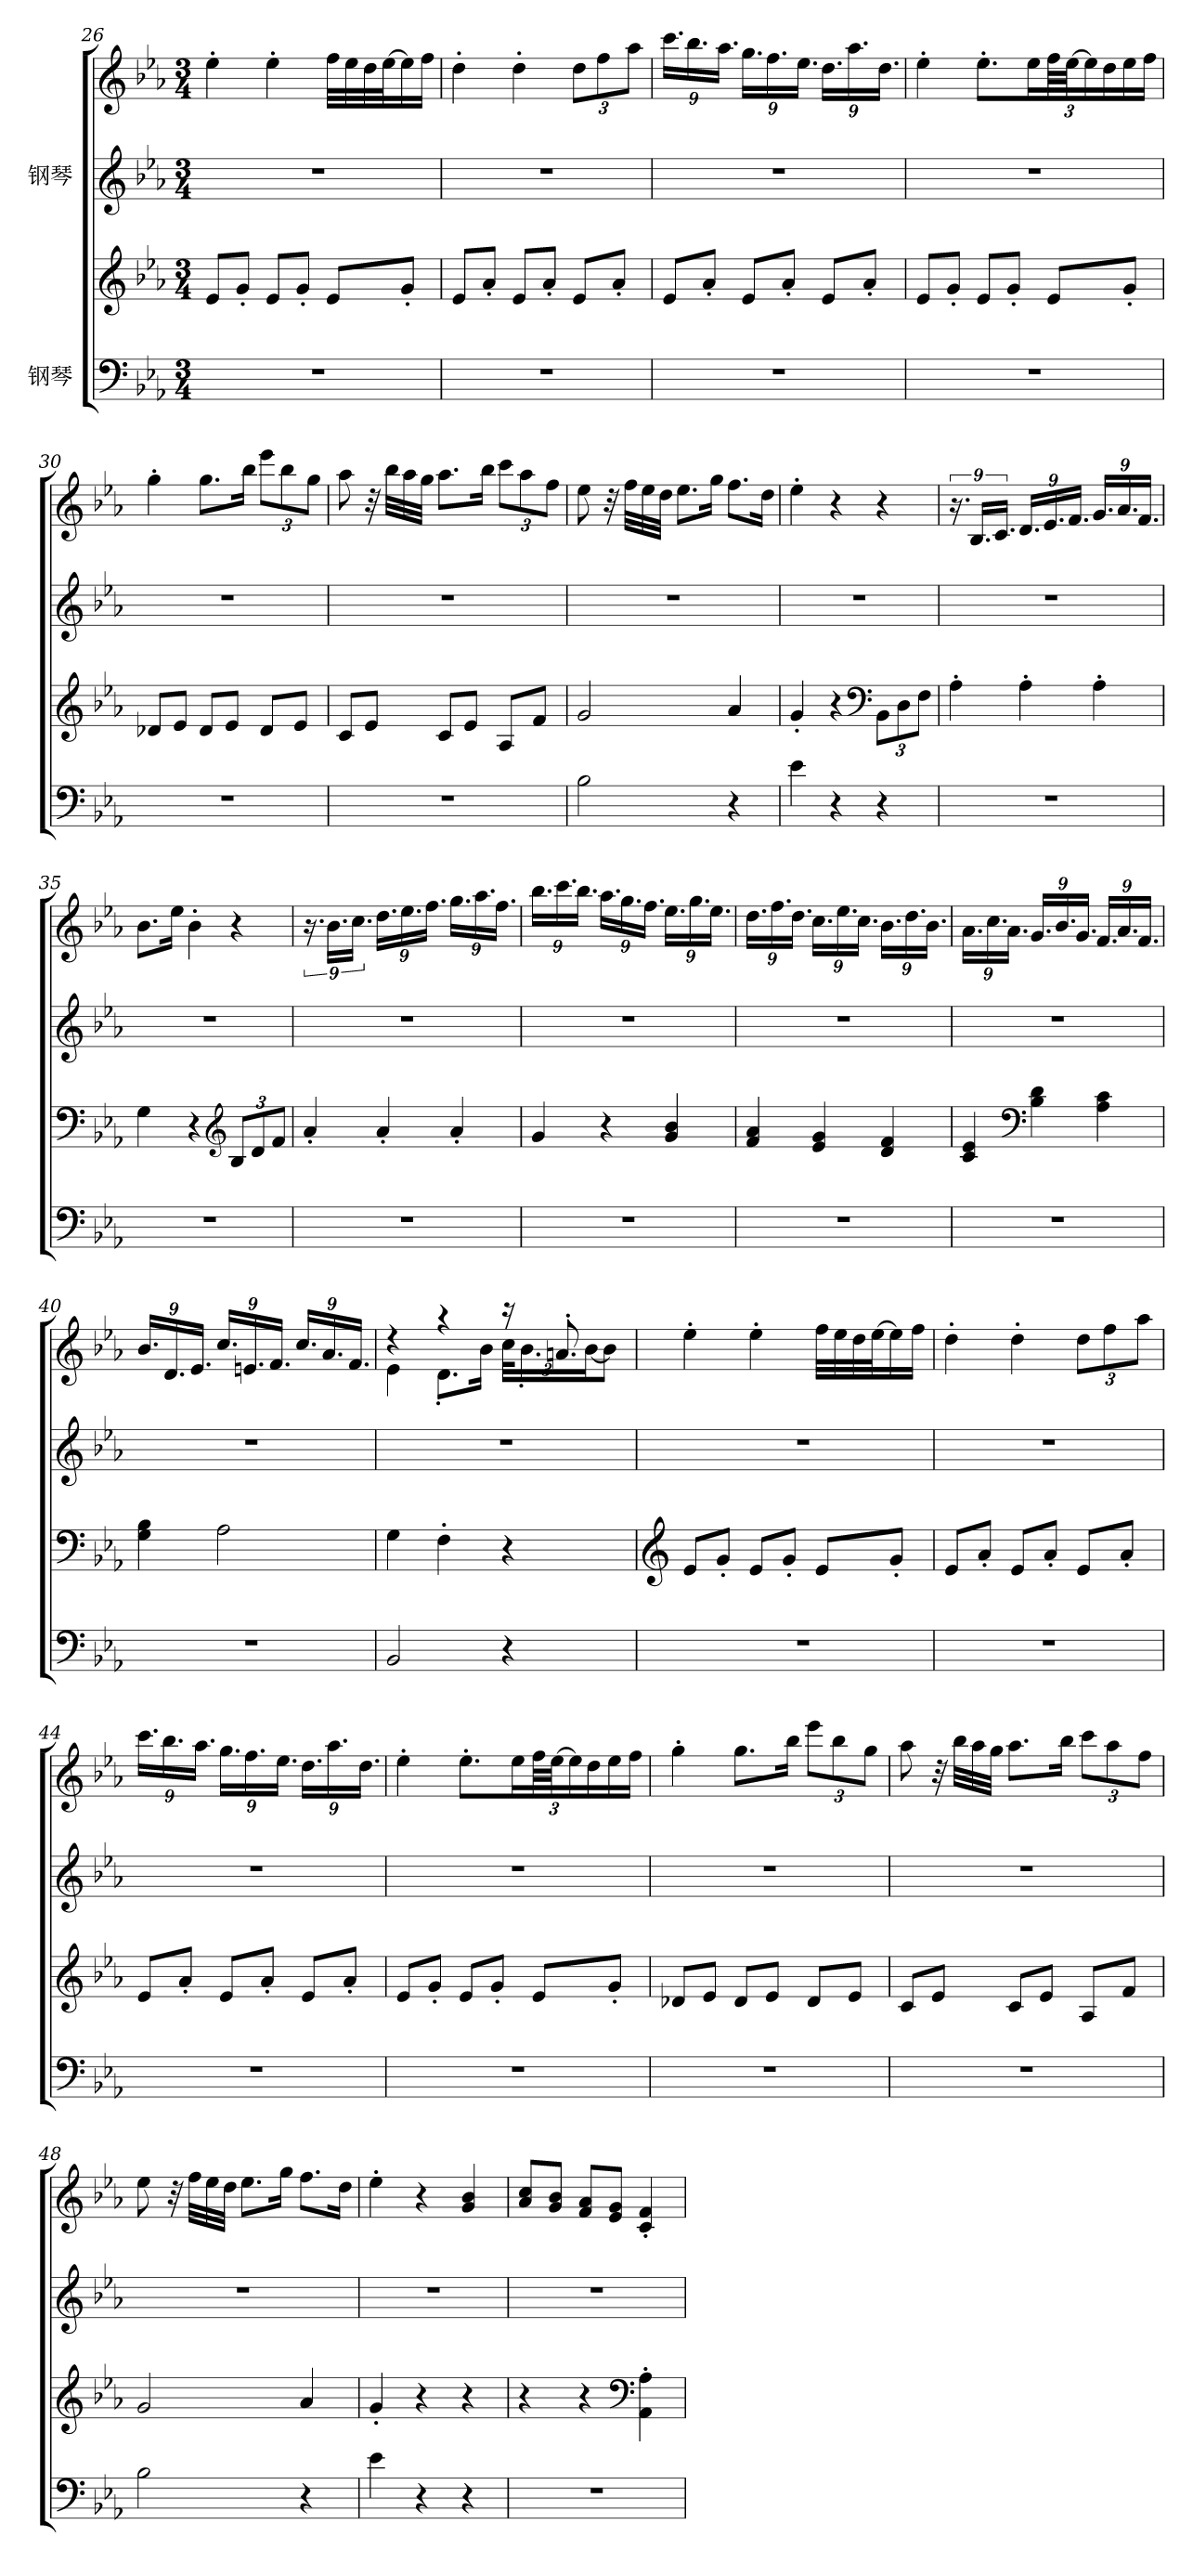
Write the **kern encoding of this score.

**kern	**kern	**kern	**kern
*part2	*part2	*part1	*part1
*staff4	*staff3	*staff2	*staff1
*I"钢琴	*	*I"钢琴	*
!!LO:LB:g=z
*clefF4	*clefG2	*clefG2	*clefG2
*k[b-e-a-]	*k[b-e-a-]	*k[b-e-a-]	*k[b-e-a-]
*M3/4	*M3/4	*M3/4	*M3/4
=26	=26	=26	=26
2.r	8e-/L	2.r	4ee-'\
.	8g'/J	.	.
.	8e-/L	.	4ee-'\
.	8g'/J	.	.
.	8e-/L	.	32ff\LLL
.	.	.	32ee-\
.	.	.	32dd\
.	.	.	[32ee-\J
.	8g'/J	.	16ee-\]
.	.	.	16ff\JJ
=27	=27	=27	=27
2.r	8e-/L	2.r	4dd'\
.	8a-'/J	.	.
.	8e-/L	.	4dd'\
.	8a-'/J	.	.
*	*	*	*Xbrackettup
.	8e-/L	.	12dd\L
.	.	.	12ff\
.	8a-'/J	.	.
.	.	.	12aa-\J
=28	=28	=28	=28
2.r	8e-/L	2.r	18.ccc\LL
.	.	.	18.bb-\
.	8a-'/J	.	.
.	.	.	18.aa-\JJ
.	8e-/L	.	18.gg\LL
.	.	.	18.ff\
.	8a-'/J	.	.
.	.	.	18.ee-\JJ
.	8e-/L	.	18.dd\LL
.	.	.	18.aa-\
.	8a-'/J	.	.
.	.	.	18.dd\JJ
!!LO:LB:g=z
=29	=29	=29	=29
2.r	8e-/L	2.r	4ee-'\
.	8g'/J	.	.
.	8e-/L	.	8.ee-'\L
.	8g'/J	.	.
.	.	.	16ee-\L
.	8e-/L	.	96ff\LL
.	.	.	[96ee-\JJ
.	.	.	24ee-\]
.	.	.	16dd\
.	8g'/J	.	16ee-\
.	.	.	16ff\JJ
=30	=30	=30	=30
2.r	8d-X/L	2.r	4gg'\
.	8e-/J	.	.
.	8d-/L	.	8.gg\L
.	8e-/J	.	.
.	.	.	16bb-\Jk
.	8d-/L	.	12eee-\L
.	.	.	12bb-\
.	8e-/J	.	.
.	.	.	12gg\J
=31	=31	=31	=31
2.r	8c/L	2.r	8aa-\
.	8e-/J	.	32r
.	.	.	32bb-\LLL
.	.	.	32aa-\
.	.	.	32gg\JJJ
.	8c/L	.	8.aa-\L
.	8e-/J	.	.
.	.	.	16bb-\Jk
.	8A-/L	.	12ccc\L
.	.	.	12aa-\
.	8f/J	.	.
.	.	.	12ff\J
=32	=32	=32	=32
2B-\	2g/	2.r	8ee-\
.	.	.	32r
.	.	.	32ff\LLL
.	.	.	32ee-\
.	.	.	32dd\JJJ
.	.	.	8.ee-\L
.	.	.	16gg\Jk
4r	4a-/	.	8.ff\L
.	.	.	16dd\Jk
!!LO:PB:g=z
=33	=33	=33	=33
4e-\	4g'/	2.r	4ee-'\
4r	4r	.	4r
*	*clefF4	*	*
*	*Xbrackettup	*	*
4r	12BB-\L	.	4r
.	12D\	.	.
.	12F\J	.	.
=34	=34	=34	=34
*	*	*	*brackettup
2.r	4A-'\	2.r	18.r
.	.	.	18.B-/LL
.	.	.	18.c/JJ
.	4A-'\	.	18.d/LL
.	.	.	18.e-/
.	.	.	18.f/JJ
.	4A-'\	.	18.g/LL
.	.	.	18.a-/
.	.	.	18.f/JJ
=35	=35	=35	=35
2.r	4G\	2.r	8.b-\L
.	.	.	16ee-\Jk
.	4r	.	4b-'\
*	*clefG2	*	*
.	12B-/L	.	4r
.	12d/	.	.
.	12f/J	.	.
!!LO:LB:g=z
=36	=36	=36	=36
2.r	4a-'/	2.r	18.r
.	.	.	18.b-\LL
.	.	.	18.cc\JJ
.	4a-'/	.	18.dd\LL
.	.	.	18.ee-\
.	.	.	18.ff\JJ
.	4a-'/	.	18.gg\LL
.	.	.	18.aa-\
.	.	.	18.ff\JJ
=37	=37	=37	=37
*	*	*	*Xbrackettup
2.r	4g/	2.r	18.bb-\LL
.	.	.	18.ccc\
.	.	.	18.bb-\JJ
.	4r	.	18.aa-\LL
.	.	.	18.gg\
.	.	.	18.ff\JJ
.	4g/ 4b-/	.	18.ee-\LL
.	.	.	18.gg\
.	.	.	18.ee-\JJ
=38	=38	=38	=38
2.r	4f/ 4a-/	2.r	18.dd\LL
.	.	.	18.ff\
.	.	.	18.dd\JJ
.	4e-/ 4g/	.	18.cc\LL
.	.	.	18.ee-\
.	.	.	18.cc\JJ
.	4d/ 4f/	.	18.b-\LL
.	.	.	18.dd\
.	.	.	18.b-\JJ
!!LO:LB:g=z
=39	=39	=39	=39
2.r	4c/ 4e-/	2.r	18.a-\LL
.	.	.	18.cc\
.	.	.	18.a-\JJ
*	*clefF4	*	*
.	4B-\ 4d\	.	18.g/LL
.	.	.	18.b-/
.	.	.	18.g/JJ
.	4A-\ 4c\	.	18.f/LL
.	.	.	18.a-/
.	.	.	18.f/JJ
=40	=40	=40	=40
2.r	4G\ 4B-\	2.r	18.b-/LL
.	.	.	18.d/
.	.	.	18.e-/JJ
.	2A-\	.	18.cc/LL
.	.	.	18.en/
.	.	.	18.f/JJ
.	.	.	18.cc/LL
.	.	.	18.a-/
.	.	.	18.f/JJ
=41	=41	=41	=41
*	*	*	*^
2BB-/	4G\	2.r	4r	4e-\
.	4F'\	.	4r	8.d'\L
.	.	.	.	16b-\Jk
4r	4r	.	16r	48cc\KLL
.	.	.	.	24.b-'\
.	.	.	8.an'/	.
.	.	.	.	[24b-\J
.	.	.	.	8b-\J]
*	*	*	*v	*v
!!LO:PB:g=z
=42	=42	=42	=42
*	*clefG2	*	*
2.r	8e-/L	2.r	4ee-'\
.	8g'/J	.	.
.	8e-/L	.	4ee-'\
.	8g'/J	.	.
.	8e-/L	.	32ff\LLL
.	.	.	32ee-\
.	.	.	32dd\
.	.	.	[32ee-\J
.	8g'/J	.	16ee-\]
.	.	.	16ff\JJ
=43	=43	=43	=43
2.r	8e-/L	2.r	4dd'\
.	8a-'/J	.	.
.	8e-/L	.	4dd'\
.	8a-'/J	.	.
.	8e-/L	.	12dd\L
.	.	.	12ff\
.	8a-'/J	.	.
.	.	.	12aa-\J
=44	=44	=44	=44
2.r	8e-/L	2.r	18.ccc\LL
.	.	.	18.bb-\
.	8a-'/J	.	.
.	.	.	18.aa-\JJ
.	8e-/L	.	18.gg\LL
.	.	.	18.ff\
.	8a-'/J	.	.
.	.	.	18.ee-\JJ
.	8e-/L	.	18.dd\LL
.	.	.	18.aa-\
.	8a-'/J	.	.
.	.	.	18.dd\JJ
!!LO:LB:g=z
=45	=45	=45	=45
2.r	8e-/L	2.r	4ee-'\
.	8g'/J	.	.
.	8e-/L	.	8.ee-'\L
.	8g'/J	.	.
.	.	.	16ee-\L
.	8e-/L	.	96ff\LL
.	.	.	[96ee-\JJ
.	.	.	24ee-\]
.	.	.	16dd\
.	8g'/J	.	16ee-\
.	.	.	16ff\JJ
=46	=46	=46	=46
2.r	8d-X/L	2.r	4gg'\
.	8e-/J	.	.
.	8d-/L	.	8.gg\L
.	8e-/J	.	.
.	.	.	16bb-\Jk
.	8d-/L	.	12eee-\L
.	.	.	12bb-\
.	8e-/J	.	.
.	.	.	12gg\J
=47	=47	=47	=47
2.r	8c/L	2.r	8aa-\
.	8e-/J	.	32r
.	.	.	32bb-\LLL
.	.	.	32aa-\
.	.	.	32gg\JJJ
.	8c/L	.	8.aa-\L
.	8e-/J	.	.
.	.	.	16bb-\Jk
.	8A-/L	.	12ccc\L
.	.	.	12aa-\
.	8f/J	.	.
.	.	.	12ff\J
=48	=48	=48	=48
2B-\	2g/	2.r	8ee-\
.	.	.	32r
.	.	.	32ff\LLL
.	.	.	32ee-\
.	.	.	32dd\JJJ
.	.	.	8.ee-\L
.	.	.	16gg\Jk
4r	4a-/	.	8.ff\L
.	.	.	16dd\Jk
!!LO:LB:g=z
=49	=49	=49	=49
4e-\	4g'/	2.r	4ee-'\
4r	4r	.	4r
4r	4r	.	4g/ 4b-/
=50	=50	=50	=50
2.r	4r	2.r	8a-/ 8cc/L
.	.	.	8g/ 8b-/J
.	4r	.	8f/ 8a-/L
.	.	.	8e-/ 8g/J
*	*clefF4	*	*
.	4AA-\' 4A-\'	.	4c/' 4f/'
=	=	=	=
*-	*-	*-	*-
